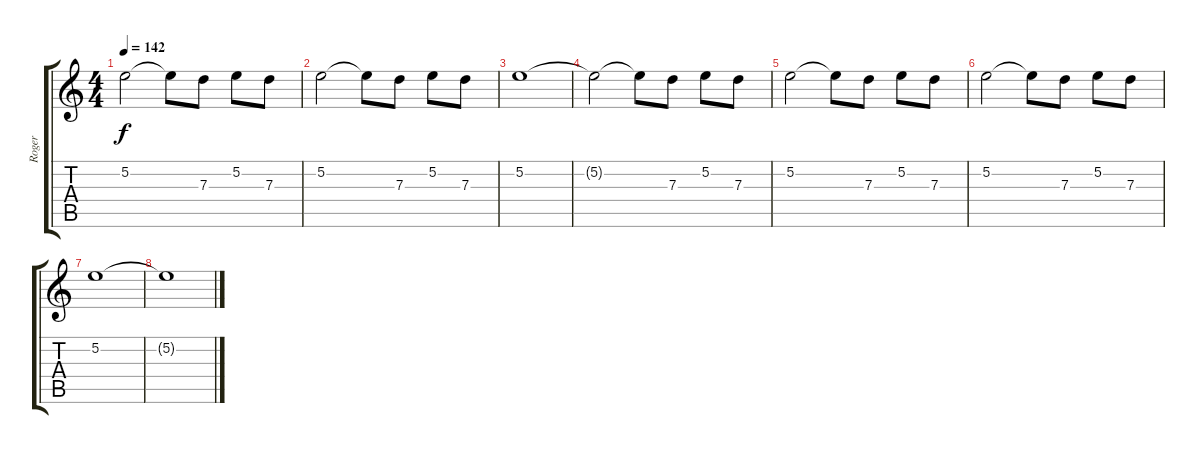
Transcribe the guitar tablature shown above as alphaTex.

\track ("Roger" "Roger") {instrument acousticguitarsteel}
\staff {score tabs}
\tuning (E4 B3 G3 D3 A2 E2) {hide}
\ts (4 4)
\tempo 142
\clef g2
\ks c
5.2.2{dy f} 5.2{t}.8 7.3.8 5.2.8 7.3.8 |
5.2.2 5.2{t}.8 7.3.8 5.2.8 7.3.8 |
5.2.1 |
5.2{t}.2 5.2{t}.8 7.3.8 5.2.8 7.3.8 |
5.2.2 5.2{t}.8 7.3.8 5.2.8 7.3.8 |
5.2.2 5.2{t}.8 7.3.8 5.2.8 7.3.8 |
5.2.1 |
5.2{t}.1
